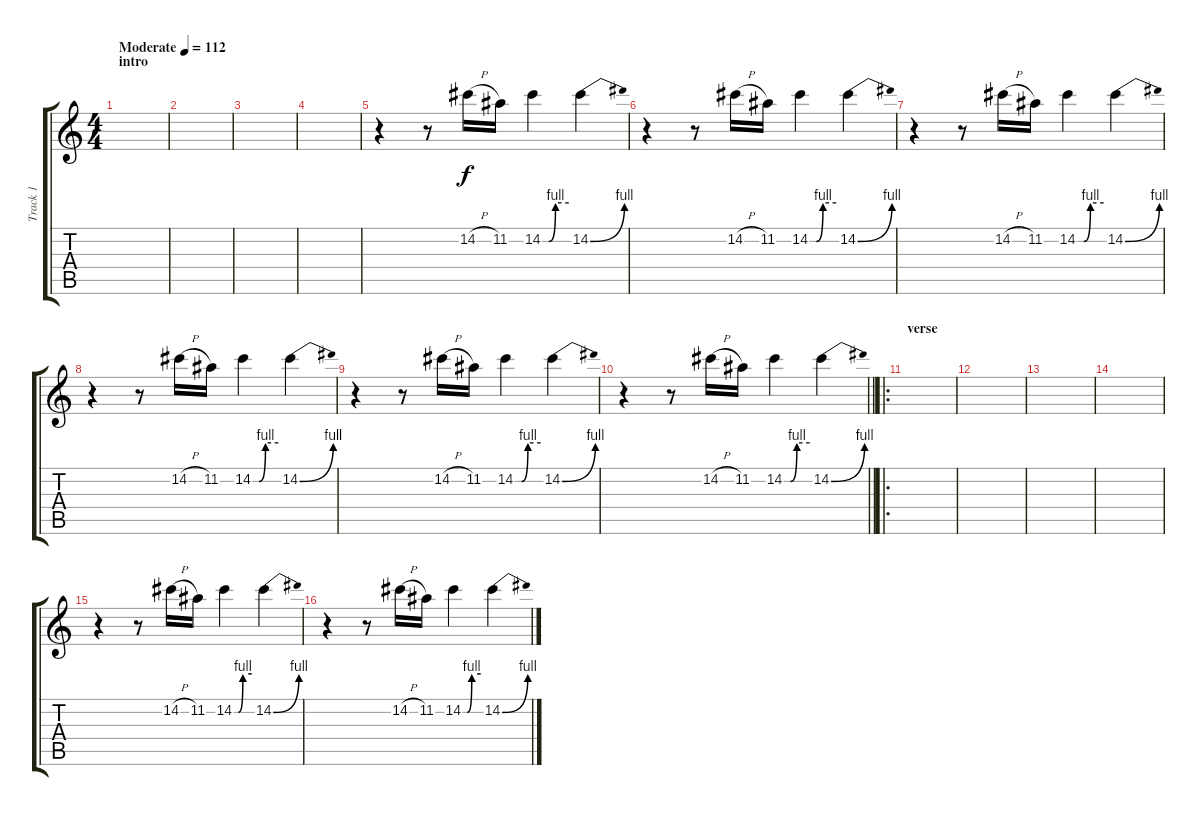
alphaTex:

\track ("Track 1" "Track 1") {instrument overdrivenguitar}
\staff {score tabs}
\tuning (E4 B3 G3 D3 A2 E2) {hide}
\ts (4 4)
\section ("" "intro")
\tempo (112 "Moderate")
\clef g2
\ks c
|
|
|
|
r.4 r.8 14.2{h}.16 11.2.16 14.2{be (custom 0 0 15 0 30 4 60 4)}.4 14.2{be (bend 0 0 60 4)}.4 |
r.4 r.8 14.2{h}.16 11.2.16 14.2{be (custom 0 0 15 0 30 4 60 4)}.4 14.2{be (bend 0 0 60 4)}.4 |
r.4 r.8 14.2{h}.16 11.2.16 14.2{be (custom 0 0 15 0 30 4 60 4)}.4 14.2{be (bend 0 0 60 4)}.4 |
r.4 r.8 14.2{h}.16 11.2.16 14.2{be (custom 0 0 15 0 30 4 60 4)}.4 14.2{be (bend 0 0 60 4)}.4 |
r.4 r.8 14.2{h}.16 11.2.16 14.2{be (custom 0 0 15 0 30 4 60 4)}.4 14.2{be (bend 0 0 60 4)}.4 |
\barLineRight lightlight
r.4 r.8 14.2{h}.16 11.2.16 14.2{be (custom 0 0 15 0 30 4 60 4)}.4 14.2{be (bend 0 0 60 4)}.4 |
\ro
\section ("" "verse")
|
|
|
|
r.4 r.8 14.2{h}.16 11.2.16 14.2{be (custom 0 0 15 0 30 4 60 4)}.4 14.2{be (bend 0 0 60 4)}.4 |
r.4 r.8 14.2{h}.16 11.2.16 14.2{be (custom 0 0 15 0 30 4 60 4)}.4 14.2{be (bend 0 0 60 4)}.4
